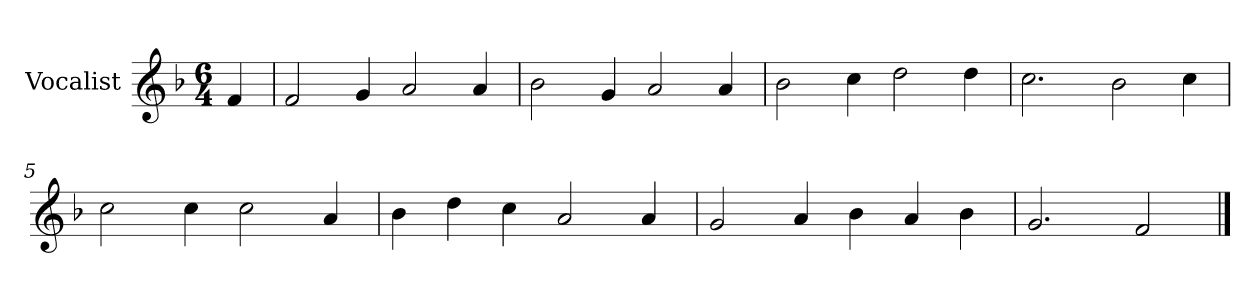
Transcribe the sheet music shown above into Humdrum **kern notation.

**kern
*part1
*staff1
*I"Vocalist
*k[b-]
*F:
*M6/4
=
4f
=1
2f
4g
2a
4a
=2
2b-
4g
2a
4a
=3
2b-
4cc
2dd
4dd
=4
2.cc
2b-
4cc
=5
2cc
4cc
2cc
4a
=6
4b-
4dd
4cc
2a
4a
=7
2g
4a
4b-
4a
4b-
=8
2.g
2f
==
*-
